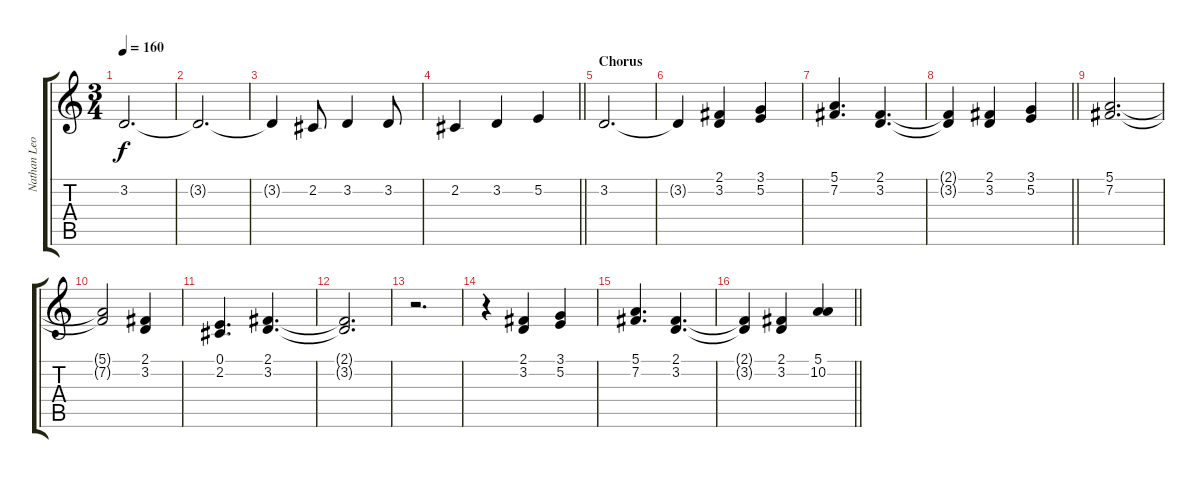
\track ("Nathan Leone" "Nathan Leo") {instrument violin}
\staff {score tabs}
\tuning (E4 B3 G3 D3 A2 D2) {hide}
\ts (3 4)
\tempo 160
\clef g2
\ks c
3.2.2{d dy f} |
3.2{t}.2{d} |
3.2{t}.4 2.2.8 3.2.4 3.2.8 |
\barLineRight lightlight
2.2.4 3.2.4 5.2.4 |
\section ("" "Chorus")
3.2.2{d volume 16} |
3.2{t}.4 (2.1 3.2).4 (3.1 5.2).4 |
(5.1 7.2).4{d} (2.1 3.2).4{d} |
\barLineRight lightlight
(2.1{t} 3.2{t}).4 (2.1 3.2).4 (3.1 5.2).4 |
(5.1 7.2).2{d} |
(5.1{t} 7.2{t}).2 (2.1 3.2).4 |
(0.1 2.2).4{d} (2.1 3.2).4{d} |
(2.1{t} 3.2{t}).2{d} |
r.2{d} |
r.4 (2.1 3.2).4 (3.1 5.2).4 |
(5.1 7.2).4{d} (2.1 3.2).4{d} |
\barLineRight lightlight
(2.1{t} 3.2{t}).4 (2.1 3.2).4 (5.1 10.2).4
